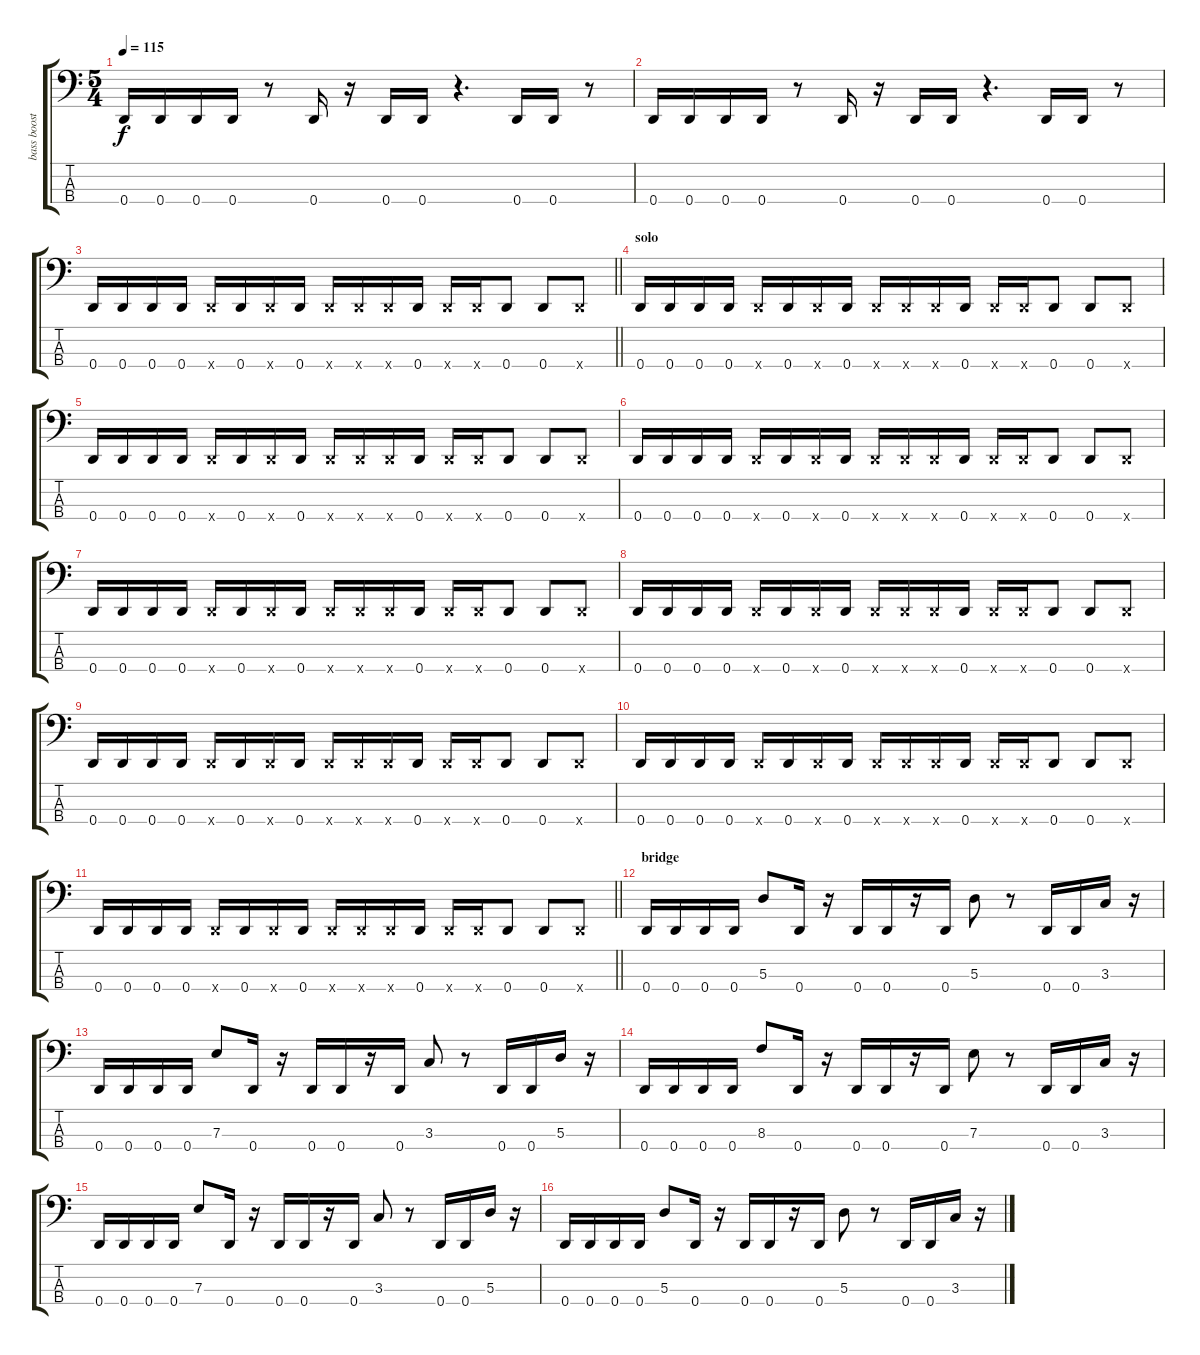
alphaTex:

\track ("bass boost" "bass boost") {instrument slapbass2}
\staff {score tabs}
\tuning (G2 D2 A1 D1) {hide}
\ts (5 4)
\tempo 115
\clef f4
\ks c
0.4.16{dy f} 0.4.16 0.4.16 0.4.16 r.8 0.4.16 r.16 0.4.16 0.4.16 r.4{d} 0.4.16 0.4.16 r.8 |
0.4.16 0.4.16 0.4.16 0.4.16 r.8 0.4.16 r.16 0.4.16 0.4.16 r.4{d} 0.4.16 0.4.16 r.8 |
\barLineRight lightlight
0.4.16 0.4.16 0.4.16 0.4.16 0.4{x}.16 0.4.16 0.4{x}.16 0.4.16 0.4{x}.16 0.4{x}.16 0.4{x}.16 0.4.16 0.4{x}.16 0.4{x}.16 0.4.8 0.4.8 0.4{x}.8 |
\section ("" "solo")
0.4.16 0.4.16 0.4.16 0.4.16 0.4{x}.16 0.4.16 0.4{x}.16 0.4.16 0.4{x}.16 0.4{x}.16 0.4{x}.16 0.4.16 0.4{x}.16 0.4{x}.16 0.4.8 0.4.8 0.4{x}.8 |
0.4.16 0.4.16 0.4.16 0.4.16 0.4{x}.16 0.4.16 0.4{x}.16 0.4.16 0.4{x}.16 0.4{x}.16 0.4{x}.16 0.4.16 0.4{x}.16 0.4{x}.16 0.4.8 0.4.8 0.4{x}.8 |
0.4.16 0.4.16 0.4.16 0.4.16 0.4{x}.16 0.4.16 0.4{x}.16 0.4.16 0.4{x}.16 0.4{x}.16 0.4{x}.16 0.4.16 0.4{x}.16 0.4{x}.16 0.4.8 0.4.8 0.4{x}.8 |
0.4.16 0.4.16 0.4.16 0.4.16 0.4{x}.16 0.4.16 0.4{x}.16 0.4.16 0.4{x}.16 0.4{x}.16 0.4{x}.16 0.4.16 0.4{x}.16 0.4{x}.16 0.4.8 0.4.8 0.4{x}.8 |
0.4.16 0.4.16 0.4.16 0.4.16 0.4{x}.16 0.4.16 0.4{x}.16 0.4.16 0.4{x}.16 0.4{x}.16 0.4{x}.16 0.4.16 0.4{x}.16 0.4{x}.16 0.4.8 0.4.8 0.4{x}.8 |
0.4.16 0.4.16 0.4.16 0.4.16 0.4{x}.16 0.4.16 0.4{x}.16 0.4.16 0.4{x}.16 0.4{x}.16 0.4{x}.16 0.4.16 0.4{x}.16 0.4{x}.16 0.4.8 0.4.8 0.4{x}.8 |
0.4.16 0.4.16 0.4.16 0.4.16 0.4{x}.16 0.4.16 0.4{x}.16 0.4.16 0.4{x}.16 0.4{x}.16 0.4{x}.16 0.4.16 0.4{x}.16 0.4{x}.16 0.4.8 0.4.8 0.4{x}.8 |
\barLineRight lightlight
0.4.16 0.4.16 0.4.16 0.4.16 0.4{x}.16 0.4.16 0.4{x}.16 0.4.16 0.4{x}.16 0.4{x}.16 0.4{x}.16 0.4.16 0.4{x}.16 0.4{x}.16 0.4.8 0.4.8 0.4{x}.8 |
\section ("" "bridge")
0.4.16{volume 11} 0.4.16 0.4.16 0.4.16 5.3.8 0.4.16 r.16 0.4.16 0.4.16 r.16 0.4.16 5.3.8 r.8 0.4.16 0.4.16 3.3.16 r.16 |
0.4.16 0.4.16 0.4.16 0.4.16 7.3.8 0.4.16 r.16 0.4.16 0.4.16 r.16 0.4.16 3.3.8 r.8 0.4.16 0.4.16 5.3.16 r.16 |
0.4.16 0.4.16 0.4.16 0.4.16 8.3.8 0.4.16 r.16 0.4.16 0.4.16 r.16 0.4.16 7.3.8 r.8 0.4.16 0.4.16 3.3.16 r.16 |
0.4.16 0.4.16 0.4.16 0.4.16 7.3.8 0.4.16 r.16 0.4.16 0.4.16 r.16 0.4.16 3.3.8 r.8 0.4.16 0.4.16 5.3.16 r.16 |
0.4.16 0.4.16 0.4.16 0.4.16 5.3.8 0.4.16 r.16 0.4.16 0.4.16 r.16 0.4.16 5.3.8 r.8 0.4.16 0.4.16 3.3.16 r.16
